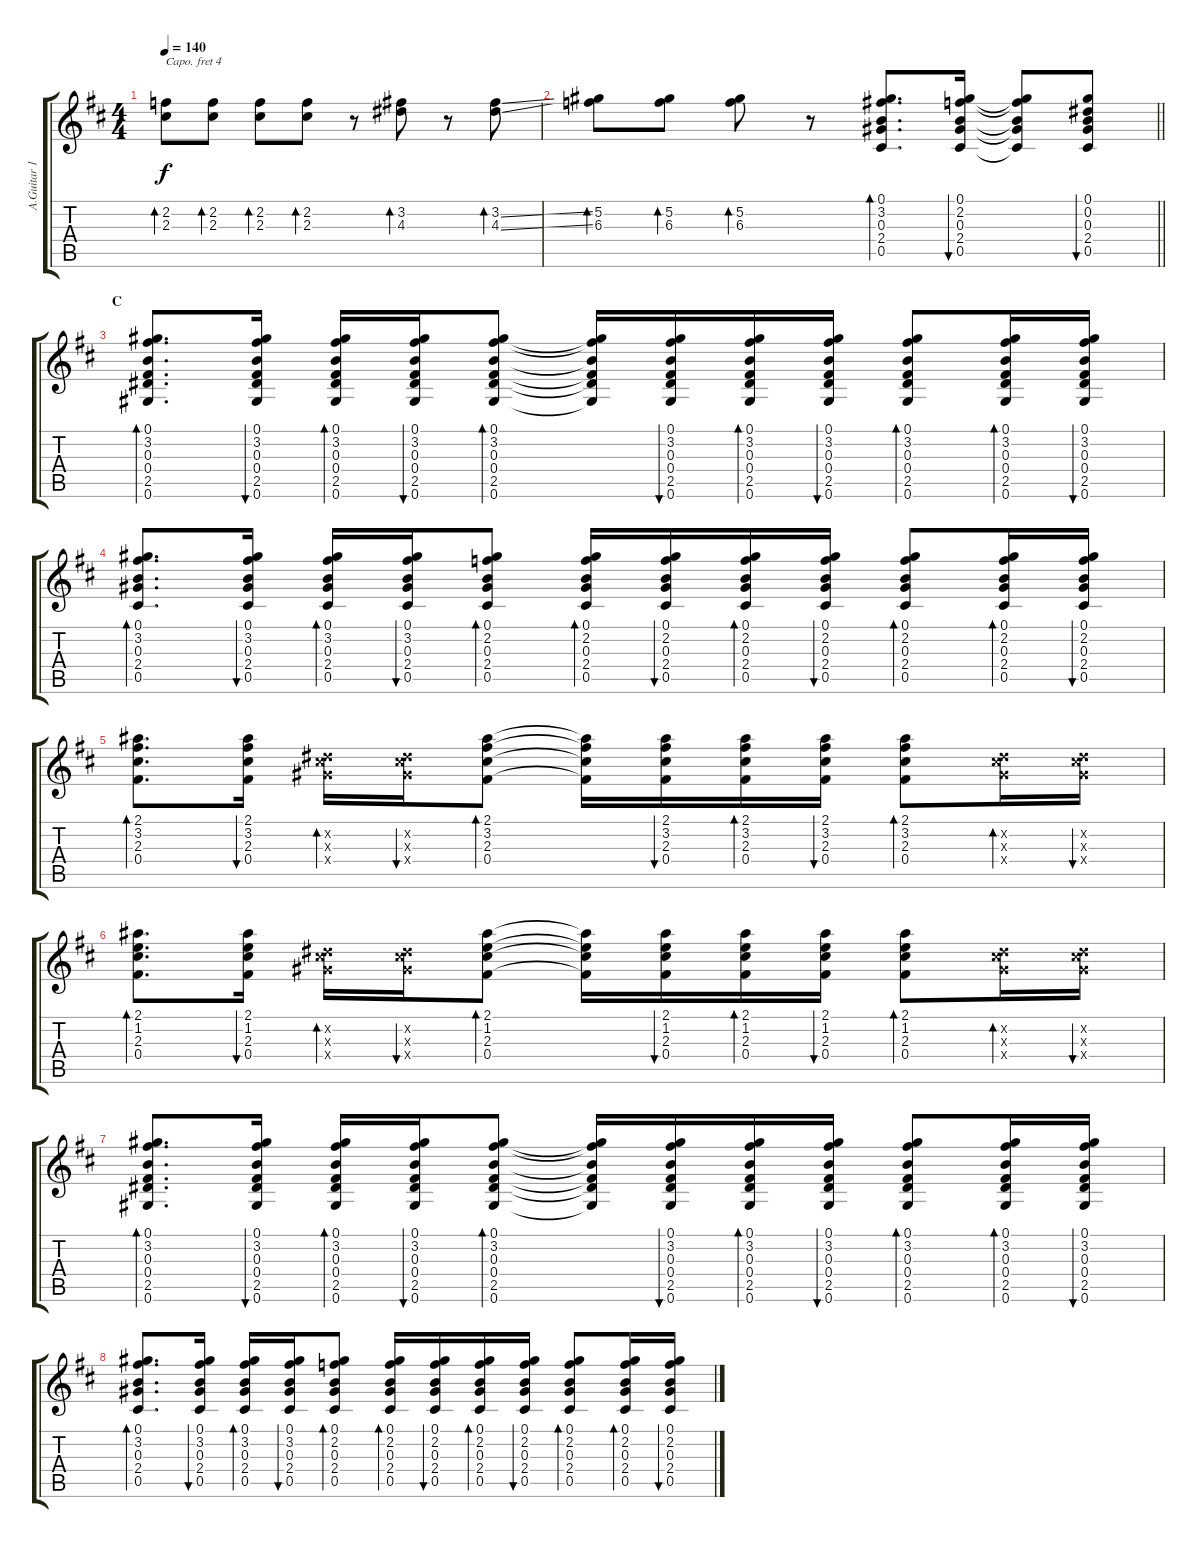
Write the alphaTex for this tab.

\track ("A.Guitar 1" "A.Guitar 1") {instrument acousticguitarsteel}
\staff {score tabs}
\capo 4
\tuning (E4 B3 G3 D3 A2 E2) {hide}
\ts (4 4)
\tempo 140
\clef g2
\ks d
(2.2 2.3).8{bd 30 dy f} (2.2 2.3).8{bd 30} (2.2 2.3).8{bd 30} (2.2 2.3).8{bd 30} r.8 (3.2 4.3).8{bd 30} r.8 (3.2{ss} 4.3{ss}).8{bd 30} |
\barLineRight lightlight
(5.2 6.3).8{bd 30} (5.2 6.3).8{bd 30} (5.2 6.3).8{bd 30} r.8 (0.1 3.2 0.3 2.4 0.5).8{d bd 30 volume 11} (0.1 2.2 0.3 2.4 0.5).16{bu 30} (0.1{t} 2.2{t} 0.3{t} 2.4{t} 0.5{t}).8 (0.1 0.2 0.3 2.4 0.5).8{bu 30} |
\section ("" "C")
(0.1 3.2 0.3 0.4 2.5 0.6).8{d bd 30} (0.1 3.2 0.3 0.4 2.5 0.6).16{bu 30} (0.1 3.2 0.3 0.4 2.5 0.6).16{bd 30} (0.1 3.2 0.3 0.4 2.5 0.6).16{bu 30} (0.1 3.2 0.3 0.4 2.5 0.6).8{bd 30} (0.1{t} 3.2{t} 0.3{t} 0.4{t} 2.5{t} 0.6{t}).16 (0.1 3.2 0.3 0.4 2.5 0.6).16{bu 30} (0.1 3.2 0.3 0.4 2.5 0.6).16{bd 30} (0.1 3.2 0.3 0.4 2.5 0.6).16{bu 30} (0.1 3.2 0.3 0.4 2.5 0.6).8{bd 30} (0.1 3.2 0.3 0.4 2.5 0.6).16{bd 30} (0.1 3.2 0.3 0.4 2.5 0.6).16{bu 30} |
(0.1 3.2 0.3 2.4 0.5).8{d bd 30} (0.1 3.2 0.3 2.4 0.5).16{bu 30} (0.1 3.2 0.3 2.4 0.5).16{bd 30} (0.1 3.2 0.3 2.4 0.5).16{bu 30} (0.1 2.2 0.3 2.4 0.5).8{bd 30} (0.1 2.2 0.3 2.4 0.5).16{bd 30} (0.1 2.2 0.3 2.4 0.5).16{bu 30} (0.1 2.2 0.3 2.4 0.5).16{bd 30} (0.1 2.2 0.3 2.4 0.5).16{bu 30} (0.1 2.2 0.3 2.4 0.5).8{bd 30} (0.1 2.2 0.3 2.4 0.5).16{bd 30} (0.1 2.2 0.3 2.4 0.5).16{bu 30} |
(2.1 3.2 2.3 0.4).8{d bd 30} (2.1 3.2 2.3 0.4).16{bu 30} (0.2{x} 2.3{x} 2.4{x}).16{bd 30} (0.2{x} 2.3{x} 2.4{x}).16{bu 30} (2.1 3.2 2.3 0.4).8{bd 30} (2.1{t} 3.2{t} 2.3{t} 0.4{t}).16 (2.1 3.2 2.3 0.4).16{bu 30} (2.1 3.2 2.3 0.4).16{bd 30} (2.1 3.2 2.3 0.4).16{bu 30} (2.1 3.2 2.3 0.4).8{bd 30} (0.2{x} 2.3{x} 2.4{x}).16{bd 30} (0.2{x} 2.3{x} 2.4{x}).16{bu 30} |
(2.1 1.2 2.3 0.4).8{d bd 30} (2.1 1.2 2.3 0.4).16{bu 30} (0.2{x} 2.3{x} 2.4{x}).16{bd 30} (0.2{x} 2.3{x} 2.4{x}).16{bu 30} (2.1 1.2 2.3 0.4).8{bd 30} (2.1{t} 1.2{t} 2.3{t} 0.4{t}).16 (2.1 1.2 2.3 0.4).16{bu 30} (2.1 1.2 2.3 0.4).16{bd 30} (2.1 1.2 2.3 0.4).16{bu 30} (2.1 1.2 2.3 0.4).8{bd 30} (0.2{x} 2.3{x} 2.4{x}).16{bd 30} (0.2{x} 2.3{x} 2.4{x}).16{bu 30} |
(0.1 3.2 0.3 0.4 2.5 0.6).8{d bd 30} (0.1 3.2 0.3 0.4 2.5 0.6).16{bu 30} (0.1 3.2 0.3 0.4 2.5 0.6).16{bd 30} (0.1 3.2 0.3 0.4 2.5 0.6).16{bu 30} (0.1 3.2 0.3 0.4 2.5 0.6).8{bd 30} (0.1{t} 3.2{t} 0.3{t} 0.4{t} 2.5{t} 0.6{t}).16 (0.1 3.2 0.3 0.4 2.5 0.6).16{bu 30} (0.1 3.2 0.3 0.4 2.5 0.6).16{bd 30} (0.1 3.2 0.3 0.4 2.5 0.6).16{bu 30} (0.1 3.2 0.3 0.4 2.5 0.6).8{bd 30} (0.1 3.2 0.3 0.4 2.5 0.6).16{bd 30} (0.1 3.2 0.3 0.4 2.5 0.6).16{bu 30} |
(0.1 3.2 0.3 2.4 0.5).8{d bd 30} (0.1 3.2 0.3 2.4 0.5).16{bu 30} (0.1 3.2 0.3 2.4 0.5).16{bd 30} (0.1 3.2 0.3 2.4 0.5).16{bu 30} (0.1 2.2 0.3 2.4 0.5).8{bd 30} (0.1 2.2 0.3 2.4 0.5).16{bd 30} (0.1 2.2 0.3 2.4 0.5).16{bu 30} (0.1 2.2 0.3 2.4 0.5).16{bd 30} (0.1 2.2 0.3 2.4 0.5).16{bu 30} (0.1 2.2 0.3 2.4 0.5).8{bd 30} (0.1 2.2 0.3 2.4 0.5).16{bd 30} (0.1 2.2 0.3 2.4 0.5).16{bu 30}
